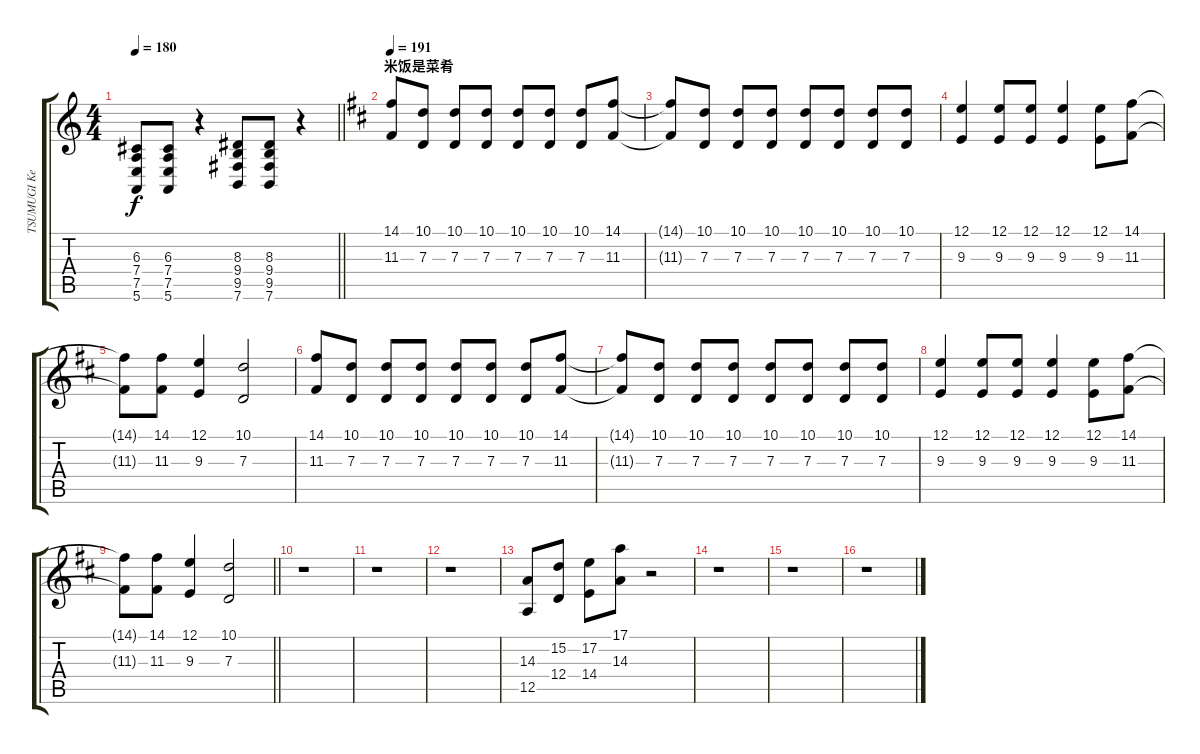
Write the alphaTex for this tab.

\track ("TSUMUGI Keyboard" "TSUMUGI Ke") {instrument lead2sawtooth}
\staff {score tabs}
\tuning (E4 B3 G3 D3 A2 E2) {hide}
\ts (4 4)
\tempo 180
\clef g2
\barLineRight lightlight
\ks c
(6.3 7.4 7.5 5.6).8{dy f} (6.3 7.4 7.5 5.6).8 r.4 (8.3 9.4 9.5 7.6).8 (8.3 9.4 9.5 7.6).8 r.4 |
\section ("" "米饭是菜肴")
\tempo 191
\ks d
(14.1 11.3).8{instrument lead2sawtooth} (10.1 7.3).8 (10.1 7.3).8 (10.1 7.3).8 (10.1 7.3).8 (10.1 7.3).8 (10.1 7.3).8 (14.1 11.3).8 |
(14.1{t} 11.3{t}).8 (10.1 7.3).8 (10.1 7.3).8 (10.1 7.3).8 (10.1 7.3).8 (10.1 7.3).8 (10.1 7.3).8 (10.1 7.3).8 |
(12.1 9.3).4 (12.1 9.3).8 (12.1 9.3).8 (12.1 9.3).4 (12.1 9.3).8 (14.1 11.3).8 |
(14.1{t} 11.3{t}).8 (14.1 11.3).8 (12.1 9.3).4 (10.1 7.3).2 |
(14.1 11.3).8 (10.1 7.3).8 (10.1 7.3).8 (10.1 7.3).8 (10.1 7.3).8 (10.1 7.3).8 (10.1 7.3).8 (14.1 11.3).8 |
(14.1{t} 11.3{t}).8 (10.1 7.3).8 (10.1 7.3).8 (10.1 7.3).8 (10.1 7.3).8 (10.1 7.3).8 (10.1 7.3).8 (10.1 7.3).8 |
(12.1 9.3).4 (12.1 9.3).8 (12.1 9.3).8 (12.1 9.3).4 (12.1 9.3).8 (14.1 11.3).8 |
\barLineRight lightlight
(14.1{t} 11.3{t}).8 (14.1 11.3).8 (12.1 9.3).4 (10.1 7.3).2 |
r.1 |
r.1 |
r.1 |
(14.3 12.5).8{instrument pizzicatostrings} (15.2 12.4).8 (17.2 14.4).8 (17.1 14.3).8 r.2 |
r.1 |
r.1 |
r.1
